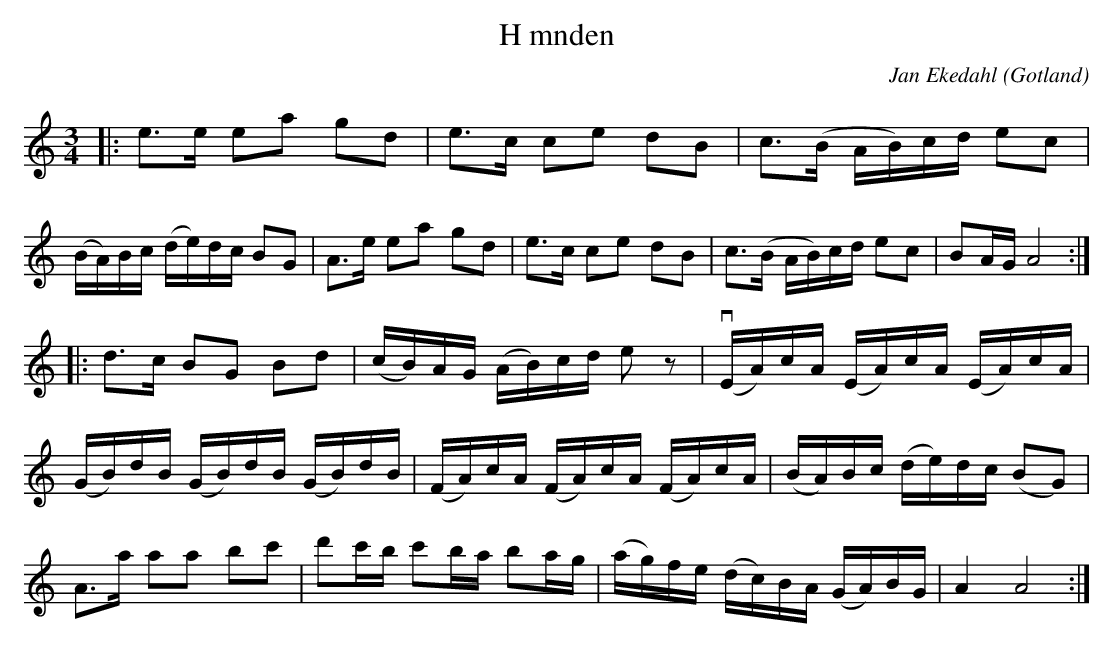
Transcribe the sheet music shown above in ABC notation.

X:1
T:H mnden
O:Gotland
C:Jan Ekedahl
M:3/4
L:1/8
K:Am
|: e>e ea gd | e>c ce dB | c>(B A/B/)c/d/ ec | (B/A/)B/c/ (d/e/)d/c/ BG | A>e ea gd | e>c ce dB | c>(B A/B/)c/d/ ec | BA/G/ A4:|
|:d>c BG Bd | (c/B/)A/G/ (A/B/)c/d/ ez | v(E/A/)c/A/ (E/A/)c/A/ (E/A/)c/A/ | (G/B/)d/B/ (G/B/)d/B/ (G/B/)d/B/ | (F/A/)c/A/ (F/A/)c/A/ (F/A/)c/A/ | (B/A/)B/c/ (d/e/)d/c/ (BG) | A>a aa bc' | d'c'/b/ c'b/a/ ba/g/ | (a/g/)f/e/ (d/c/)B/A/ (G/A/)B/G/ | A2 A4 :|
